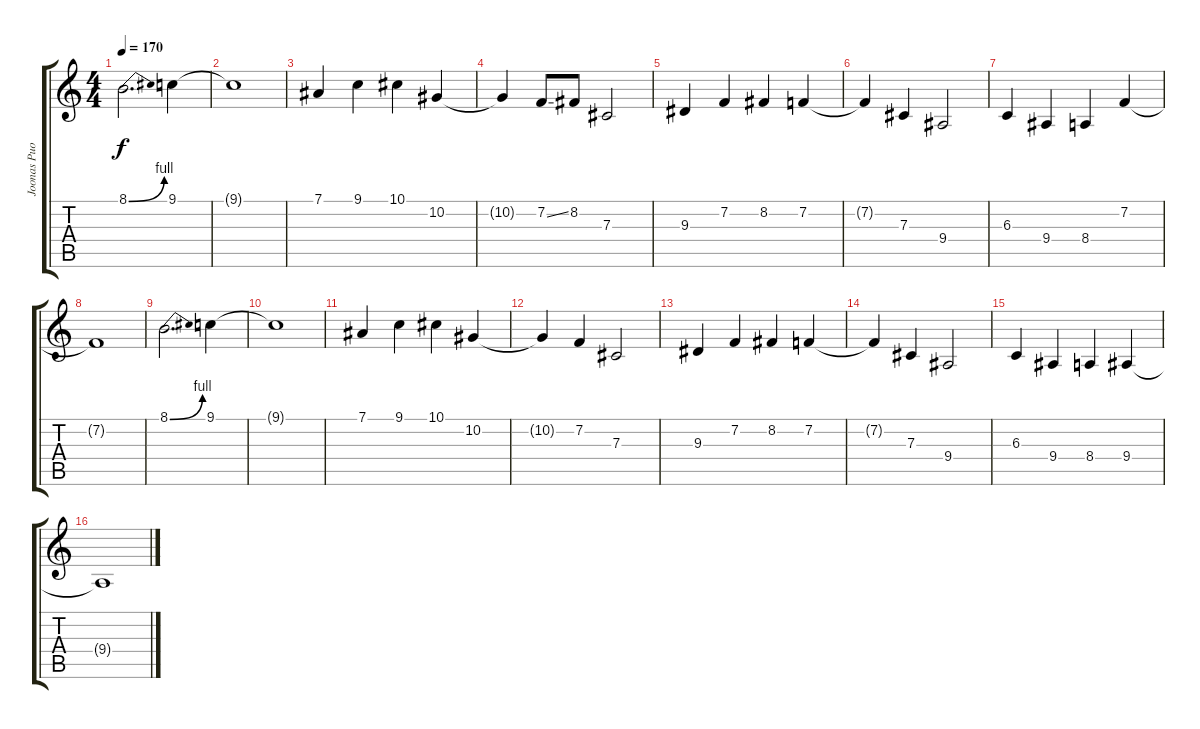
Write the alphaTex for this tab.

\track ("Joonas Puolakka" "Joonas Puo") {instrument harpsichord}
\staff {score tabs}
\tuning (Eb4 Bb3 Gb3 Db3 Ab2 Eb2) {hide}
\ts (4 4)
\tempo 170
\clef g2
\ks c
8.1{be (bend 0 0 60 4)}.2{d dy f} 9.1.4 |
9.1{t}.1 |
7.1.4 9.1.4 10.1.4 10.2.4 |
10.2{t}.4 7.2{ss}.8 8.2.8 7.3.2 |
9.3.4 7.2.4 8.2.4 7.2.4 |
7.2{t}.4 7.3.4 9.4.2 |
6.3.4 9.4.4 8.4.4 7.2.4 |
7.2{t}.1 |
8.1{be (bend 0 0 60 4)}.2{d} 9.1.4 |
9.1{t}.1 |
7.1.4 9.1.4 10.1.4 10.2.4 |
10.2{t}.4 7.2.4 7.3.2 |
9.3.4 7.2.4 8.2.4 7.2.4 |
7.2{t}.4 7.3.4 9.4.2 |
6.3.4 9.4.4 8.4.4 9.4.4 |
9.4{t}.1
